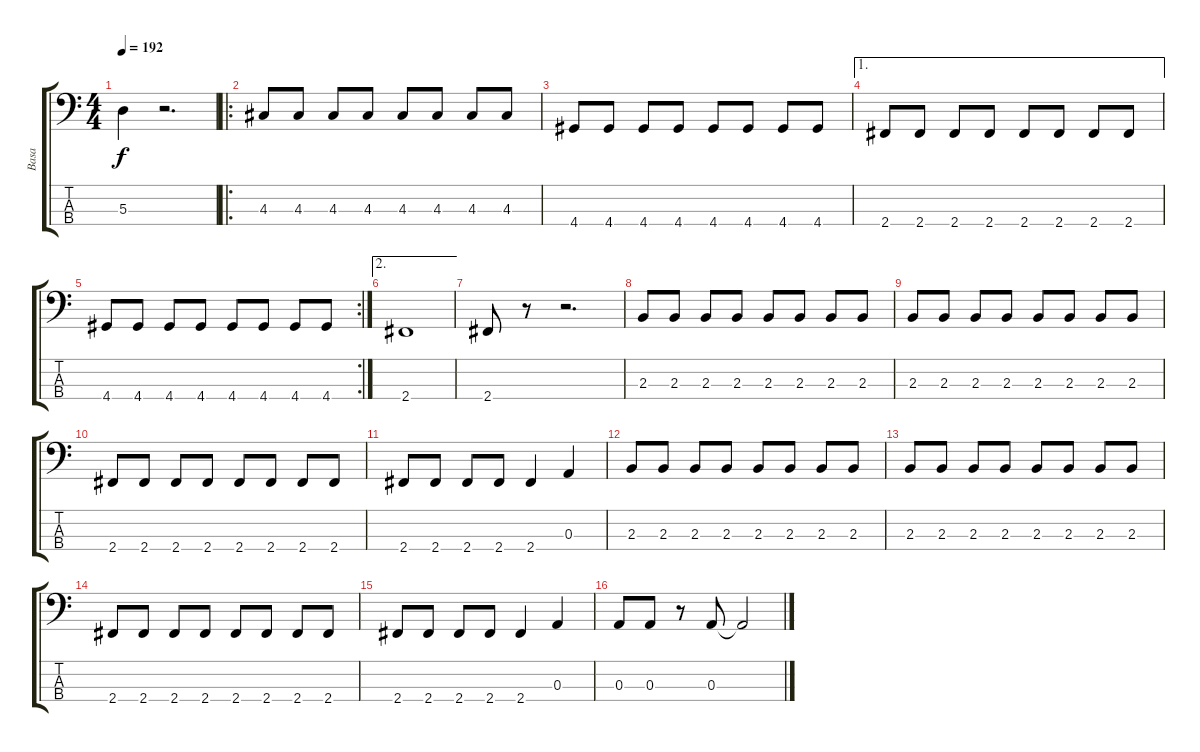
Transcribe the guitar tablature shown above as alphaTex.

\track ("Basa" "Basa") {instrument electricbasspick}
\staff {score tabs}
\tuning (G2 D2 A1 E1) {hide}
\ts (4 4)
\tempo 192
\clef f4
\ks c
5.3.4{dy f} r.2{d} |
\ro
4.3.8 4.3.8 4.3.8 4.3.8 4.3.8 4.3.8 4.3.8 4.3.8 |
4.4.8 4.4.8 4.4.8 4.4.8 4.4.8 4.4.8 4.4.8 4.4.8 |
\ae 1
2.4.8 2.4.8 2.4.8 2.4.8 2.4.8 2.4.8 2.4.8 2.4.8 |
\rc 2
4.4.8 4.4.8 4.4.8 4.4.8 4.4.8 4.4.8 4.4.8 4.4.8 |
\ae 2
2.4.1 |
2.4.8 r.8 r.2{d} |
2.3.8 2.3.8 2.3.8 2.3.8 2.3.8 2.3.8 2.3.8 2.3.8 |
2.3.8 2.3.8 2.3.8 2.3.8 2.3.8 2.3.8 2.3.8 2.3.8 |
2.4.8 2.4.8 2.4.8 2.4.8 2.4.8 2.4.8 2.4.8 2.4.8 |
2.4.8 2.4.8 2.4.8 2.4.8 2.4.4 0.3.4 |
2.3.8 2.3.8 2.3.8 2.3.8 2.3.8 2.3.8 2.3.8 2.3.8 |
2.3.8 2.3.8 2.3.8 2.3.8 2.3.8 2.3.8 2.3.8 2.3.8 |
2.4.8 2.4.8 2.4.8 2.4.8 2.4.8 2.4.8 2.4.8 2.4.8 |
2.4.8 2.4.8 2.4.8 2.4.8 2.4.4 0.3.4 |
0.3.8 0.3.8 r.8 0.3.8 0.3{t}.2
